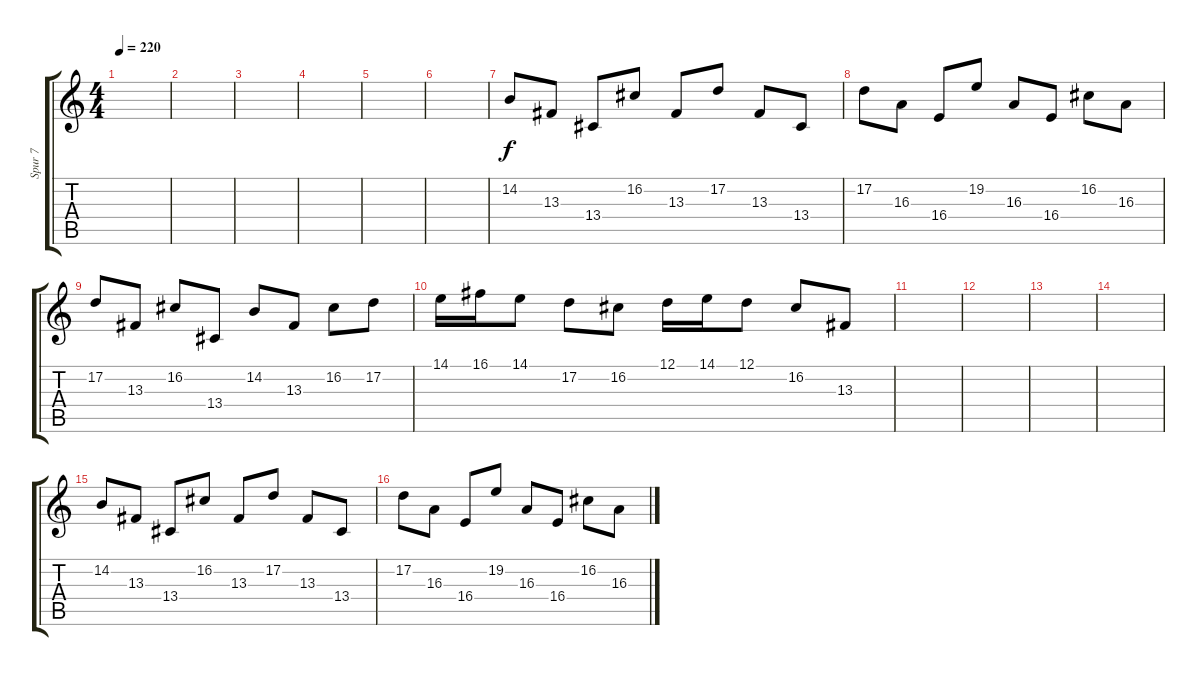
\track ("Spur 7" "Spur 7") {instrument accordion}
\staff {score tabs}
\tuning (D4 A3 F3 C3 G2 D2) {hide}
\ts (4 4)
\tempo 220
\clef g2
\ks c
|
|
|
|
|
|
14.2.8 13.3.8 13.4.8 16.2.8 13.3.8 17.2.8 13.3.8 13.4.8 |
17.2.8 16.3.8 16.4.8 19.2.8 16.3.8 16.4.8 16.2.8 16.3.8 |
17.2.8 13.3.8 16.2.8 13.4.8 14.2.8 13.3.8 16.2.8 17.2.8 |
14.1.16 16.1.16 14.1.8 17.2.8 16.2.8 12.1.16 14.1.16 12.1.8 16.2.8 13.3.8 |
|
|
|
|
14.2.8 13.3.8 13.4.8 16.2.8 13.3.8 17.2.8 13.3.8 13.4.8 |
17.2.8 16.3.8 16.4.8 19.2.8 16.3.8 16.4.8 16.2.8 16.3.8
